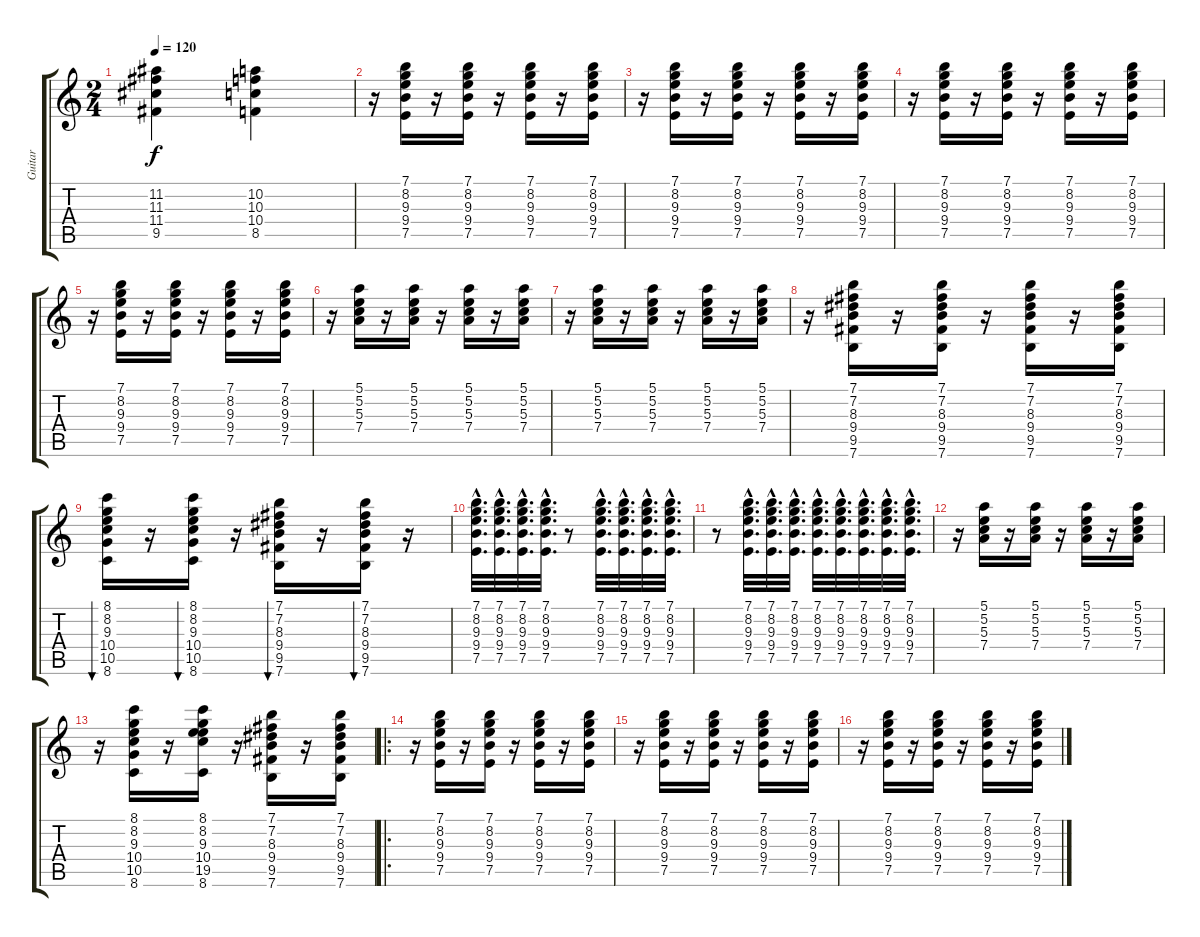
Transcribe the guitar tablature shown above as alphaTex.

\track ("Guitar" "Guitar") {instrument acousticguitarnylon}
\staff {score tabs}
\tuning (E4 B3 G3 D3 A2 E2) {hide}
\ts (2 4)
\tempo 120
\clef g2
\ks c
(11.2 11.3 11.4 9.5).4{dy f} (10.2 10.3 10.4 8.5).4 |
r.16 (7.1 8.2 9.3 9.4 7.5).16 r.16 (7.1 8.2 9.3 9.4 7.5).16 r.16 (7.1 8.2 9.3 9.4 7.5).16 r.16 (7.1 8.2 9.3 9.4 7.5).16 |
r.16 (7.1 8.2 9.3 9.4 7.5).16 r.16 (7.1 8.2 9.3 9.4 7.5).16 r.16 (7.1 8.2 9.3 9.4 7.5).16 r.16 (7.1 8.2 9.3 9.4 7.5).16 |
r.16 (7.1 8.2 9.3 9.4 7.5).16 r.16 (7.1 8.2 9.3 9.4 7.5).16 r.16 (7.1 8.2 9.3 9.4 7.5).16 r.16 (7.1 8.2 9.3 9.4 7.5).16 |
r.16 (7.1 8.2 9.3 9.4 7.5).16 r.16 (7.1 8.2 9.3 9.4 7.5).16 r.16 (7.1 8.2 9.3 9.4 7.5).16 r.16 (7.1 8.2 9.3 9.4 7.5).16 |
r.16 (5.1 5.2 5.3 7.4).16 r.16 (5.1 5.2 5.3 7.4).16 r.16 (5.1 5.2 5.3 7.4).16 r.16 (5.1 5.2 5.3 7.4).16 |
r.16 (5.1 5.2 5.3 7.4).16 r.16 (5.1 5.2 5.3 7.4).16 r.16 (5.1 5.2 5.3 7.4).16 r.16 (5.1 5.2 5.3 7.4).16 |
r.16 (7.1 7.2 8.3 9.4 9.5 7.6).16 r.16 (7.1 7.2 8.3 9.4 9.5 7.6).16 r.16 (7.1 7.2 8.3 9.4 9.5 7.6).16 r.16 (7.1 7.2 8.3 9.4 9.5 7.6).16 |
(8.1 8.2 9.3 10.4 10.5 8.6).16{bu 30} r.16 (8.1 8.2 9.3 10.4 10.5 8.6).16{bu 30} r.16 (7.1 7.2 8.3 9.4 9.5 7.6).16{bu 30} r.16 (7.1 7.2 8.3 9.4 9.5 7.6).16{bu 30} r.16 |
(7.1{hac} 8.2{hac} 9.3{hac} 9.4{hac} 7.5{hac}).32{d} (7.1{hac} 8.2{hac} 9.3{hac} 9.4{hac} 7.5{hac}).32{d} (7.1{hac} 8.2{hac} 9.3{hac} 9.4{hac} 7.5{hac}).32{d} (7.1{hac} 8.2{hac} 9.3{hac} 9.4{hac} 7.5{hac}).32{d} r.8 (7.1{hac} 8.2{hac} 9.3{hac} 9.4{hac} 7.5{hac}).32{d} (7.1{hac} 8.2{hac} 9.3{hac} 9.4{hac} 7.5{hac}).32{d} (7.1{hac} 8.2{hac} 9.3{hac} 9.4{hac} 7.5{hac}).32{d} (7.1{hac} 8.2{hac} 9.3{hac} 9.4{hac} 7.5{hac}).32{d} |
r.8 (7.1{hac} 8.2{hac} 9.3{hac} 9.4{hac} 7.5{hac}).32{d} (7.1{hac} 8.2{hac} 9.3{hac} 9.4{hac} 7.5{hac}).32{d} (7.1{hac} 8.2{hac} 9.3{hac} 9.4{hac} 7.5{hac}).32{d} (7.1{hac} 8.2{hac} 9.3{hac} 9.4{hac} 7.5{hac}).32{d} (7.1{hac} 8.2{hac} 9.3{hac} 9.4{hac} 7.5{hac}).32{d} (7.1{hac} 8.2{hac} 9.3{hac} 9.4{hac} 7.5{hac}).32{d} (7.1{hac} 8.2{hac} 9.3{hac} 9.4{hac} 7.5{hac}).32{d} (7.1{hac} 8.2{hac} 9.3{hac} 9.4{hac} 7.5{hac}).32{d} |
r.16 (5.1 5.2 5.3 7.4).16 r.16 (5.1 5.2 5.3 7.4).16 r.16 (5.1 5.2 5.3 7.4).16 r.16 (5.1 5.2 5.3 7.4).16 |
r.16 (8.1 8.2 9.3 10.4 10.5 8.6).16 r.16 (8.1 8.2 9.3 10.4 19.5 8.6).16 r.16 (7.1 7.2 8.3 9.4 9.5 7.6).16 r.16 (7.1 7.2 8.3 9.4 9.5 7.6).16 |
\ro
r.16 (7.1 8.2 9.3 9.4 7.5).16 r.16 (7.1 8.2 9.3 9.4 7.5).16 r.16 (7.1 8.2 9.3 9.4 7.5).16 r.16 (7.1 8.2 9.3 9.4 7.5).16 |
r.16 (7.1 8.2 9.3 9.4 7.5).16 r.16 (7.1 8.2 9.3 9.4 7.5).16 r.16 (7.1 8.2 9.3 9.4 7.5).16 r.16 (7.1 8.2 9.3 9.4 7.5).16 |
r.16 (7.1 8.2 9.3 9.4 7.5).16 r.16 (7.1 8.2 9.3 9.4 7.5).16 r.16 (7.1 8.2 9.3 9.4 7.5).16 r.16 (7.1 8.2 9.3 9.4 7.5).16
